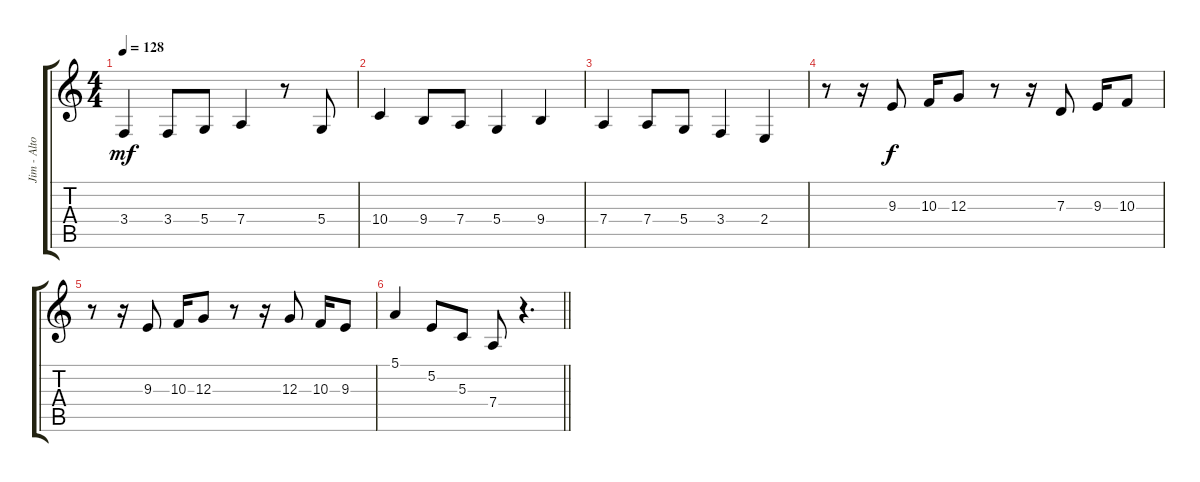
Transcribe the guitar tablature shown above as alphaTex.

\track ("Jim - Alto Sax" "Jim - Alto") {instrument altosax}
\staff {score tabs}
\tuning (E4 B3 G3 D3 A2 E2) {hide}
\ts (4 4)
\tempo 128
\clef g2
\ks c
3.4.4{dy mf} 3.4.8 5.4.8 7.4.4 r.8 5.4.8 |
10.4.4 9.4.8 7.4.8 5.4.4 9.4.4 |
7.4.4 7.4.8 5.4.8 3.4.4 2.4.4 |
r.8 r.16 9.3.8{dy f} 10.3.16 12.3.8 r.8 r.16 7.3.8 9.3.16 10.3.8 |
r.8 r.16 9.3.8 10.3.16 12.3.8 r.8 r.16 12.3.8 10.3.16 9.3.8 |
\barLineRight lightlight
5.1.4 5.2.8 5.3.8 7.4.8 r.4{d}
